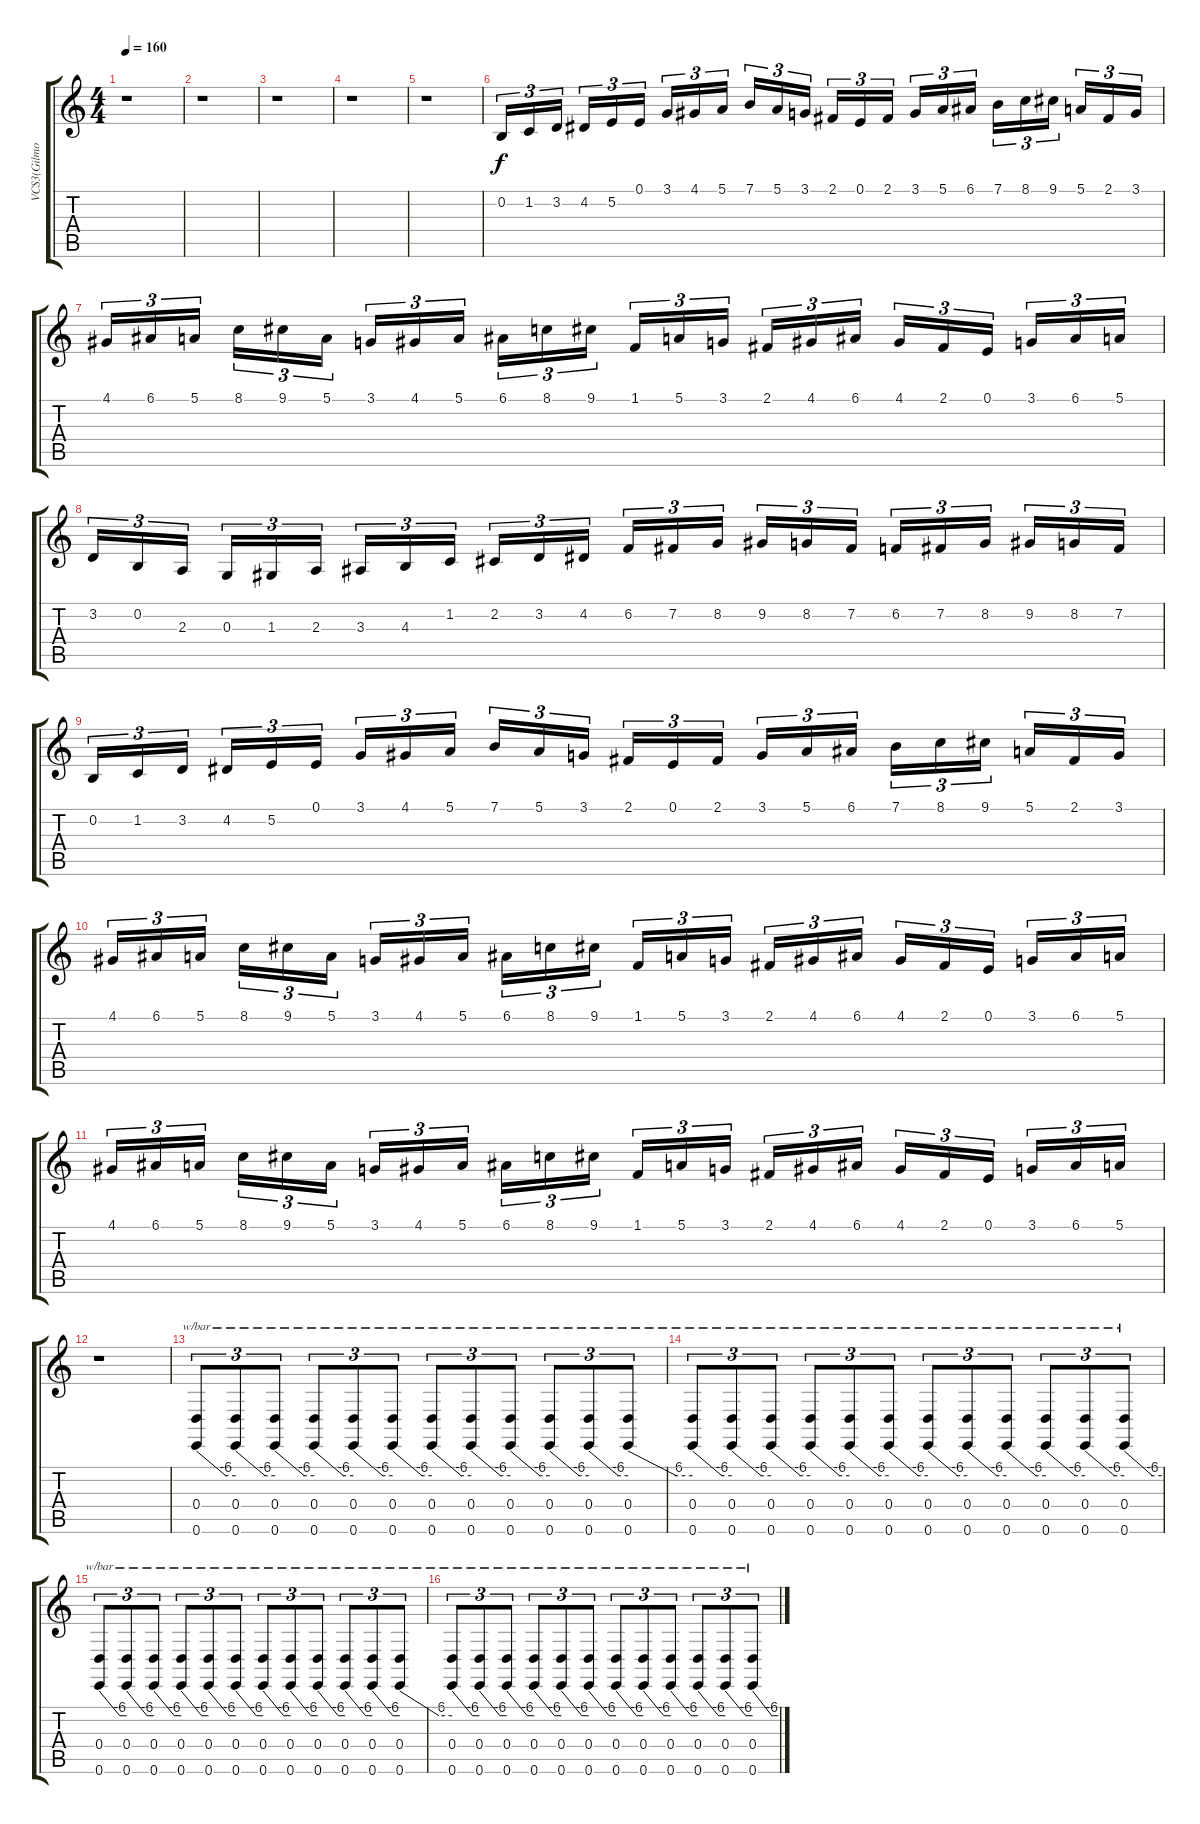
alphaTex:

\track ("VCS3(Gilmour)" "VCS3(Gilmo") {instrument lead2sawtooth}
\staff {score tabs}
\tuning (E4 B3 G3 D3 A2 E2) {hide}
\ts (4 4)
\tempo 160
\clef g2
\ks c
r.1{dy f} |
r.1 |
r.1 |
r.1 |
r.1 |
0.2.16{tu (3 2) volume 9} 1.2.16{tu (3 2)} 3.2.16{tu (3 2) beam splitsecondary} 4.2.16{tu (3 2)} 5.2.16{tu (3 2)} 0.1.16{tu (3 2)} 3.1.16{tu (3 2)} 4.1.16{tu (3 2)} 5.1.16{tu (3 2) beam splitsecondary} 7.1.16{tu (3 2)} 5.1.16{tu (3 2)} 3.1.16{tu (3 2)} 2.1.16{tu (3 2)} 0.1.16{tu (3 2)} 2.1.16{tu (3 2) beam splitsecondary} 3.1.16{tu (3 2)} 5.1.16{tu (3 2)} 6.1.16{tu (3 2)} 7.1.16{tu (3 2)} 8.1.16{tu (3 2)} 9.1.16{tu (3 2) beam splitsecondary} 5.1.16{tu (3 2)} 2.1.16{tu (3 2)} 3.1.16{tu (3 2)} |
4.1.16{tu (3 2)} 6.1.16{tu (3 2)} 5.1.16{tu (3 2) beam splitsecondary} 8.1.16{tu (3 2)} 9.1.16{tu (3 2)} 5.1.16{tu (3 2)} 3.1.16{tu (3 2)} 4.1.16{tu (3 2)} 5.1.16{tu (3 2) beam splitsecondary} 6.1.16{tu (3 2)} 8.1.16{tu (3 2)} 9.1.16{tu (3 2)} 1.1.16{tu (3 2)} 5.1.16{tu (3 2)} 3.1.16{tu (3 2) beam splitsecondary} 2.1.16{tu (3 2)} 4.1.16{tu (3 2)} 6.1.16{tu (3 2)} 4.1.16{tu (3 2)} 2.1.16{tu (3 2)} 0.1.16{tu (3 2) beam splitsecondary} 3.1.16{tu (3 2)} 6.1.16{tu (3 2)} 5.1.16{tu (3 2)} |
3.2.16{tu (3 2)} 0.2.16{tu (3 2)} 2.3.16{tu (3 2) beam splitsecondary} 0.3.16{tu (3 2)} 1.3.16{tu (3 2)} 2.3.16{tu (3 2)} 3.3.16{tu (3 2)} 4.3.16{tu (3 2)} 1.2.16{tu (3 2) beam splitsecondary} 2.2.16{tu (3 2)} 3.2.16{tu (3 2)} 4.2.16{tu (3 2)} 6.2.16{tu (3 2)} 7.2.16{tu (3 2)} 8.2.16{tu (3 2) beam splitsecondary} 9.2.16{tu (3 2)} 8.2.16{tu (3 2)} 7.2.16{tu (3 2)} 6.2.16{tu (3 2)} 7.2.16{tu (3 2)} 8.2.16{tu (3 2) beam splitsecondary} 9.2.16{tu (3 2)} 8.2.16{tu (3 2)} 7.2.16{tu (3 2)} |
0.2.16{tu (3 2)} 1.2.16{tu (3 2)} 3.2.16{tu (3 2) beam splitsecondary} 4.2.16{tu (3 2)} 5.2.16{tu (3 2)} 0.1.16{tu (3 2)} 3.1.16{tu (3 2)} 4.1.16{tu (3 2)} 5.1.16{tu (3 2) beam splitsecondary} 7.1.16{tu (3 2)} 5.1.16{tu (3 2)} 3.1.16{tu (3 2)} 2.1.16{tu (3 2)} 0.1.16{tu (3 2)} 2.1.16{tu (3 2) beam splitsecondary} 3.1.16{tu (3 2)} 5.1.16{tu (3 2)} 6.1.16{tu (3 2)} 7.1.16{tu (3 2)} 8.1.16{tu (3 2)} 9.1.16{tu (3 2) beam splitsecondary} 5.1.16{tu (3 2)} 2.1.16{tu (3 2)} 3.1.16{tu (3 2)} |
4.1.16{tu (3 2)} 6.1.16{tu (3 2)} 5.1.16{tu (3 2) beam splitsecondary} 8.1.16{tu (3 2)} 9.1.16{tu (3 2)} 5.1.16{tu (3 2)} 3.1.16{tu (3 2)} 4.1.16{tu (3 2)} 5.1.16{tu (3 2) beam splitsecondary} 6.1.16{tu (3 2)} 8.1.16{tu (3 2)} 9.1.16{tu (3 2)} 1.1.16{tu (3 2)} 5.1.16{tu (3 2)} 3.1.16{tu (3 2) beam splitsecondary} 2.1.16{tu (3 2)} 4.1.16{tu (3 2)} 6.1.16{tu (3 2)} 4.1.16{tu (3 2)} 2.1.16{tu (3 2)} 0.1.16{tu (3 2) beam splitsecondary} 3.1.16{tu (3 2)} 6.1.16{tu (3 2)} 5.1.16{tu (3 2)} |
4.1.16{tu (3 2) volume 8} 6.1.16{tu (3 2)} 5.1.16{tu (3 2) beam splitsecondary} 8.1.16{tu (3 2)} 9.1.16{tu (3 2)} 5.1.16{tu (3 2)} 3.1.16{tu (3 2)} 4.1.16{tu (3 2)} 5.1.16{tu (3 2) beam splitsecondary} 6.1.16{tu (3 2)} 8.1.16{tu (3 2)} 9.1.16{tu (3 2)} 1.1.16{tu (3 2)} 5.1.16{tu (3 2)} 3.1.16{tu (3 2) beam splitsecondary} 2.1.16{tu (3 2)} 4.1.16{tu (3 2)} 6.1.16{tu (3 2)} 4.1.16{tu (3 2)} 2.1.16{tu (3 2)} 0.1.16{tu (3 2) beam splitsecondary} 3.1.16{tu (3 2)} 6.1.16{tu (3 2)} 5.1.16{tu (3 2)} |
r.1 |
(0.4 0.6).8{tu (3 2) tbe (custom default 0 0 45 -24 60 -24) volume 13 instrument lead2sawtooth} (0.4 0.6).8{tu (3 2) tbe (custom default 0 0 45 -24 60 -24)} (0.4 0.6).8{tu (3 2) tbe (custom default 0 0 45 -24 60 -24)} (0.4 0.6).8{tu (3 2) tbe (custom default 0 0 45 -24 60 -24)} (0.4 0.6).8{tu (3 2) tbe (custom default 0 0 45 -24 60 -24)} (0.4 0.6).8{tu (3 2) tbe (custom default 0 0 45 -24 60 -24)} (0.4 0.6).8{tu (3 2) tbe (custom default 0 0 45 -24 60 -24)} (0.4 0.6).8{tu (3 2) tbe (custom default 0 0 45 -24 60 -24)} (0.4 0.6).8{tu (3 2) tbe (custom default 0 0 45 -24 60 -24)} (0.4 0.6).8{tu (3 2) tbe (custom default 0 0 45 -24 60 -24)} (0.4 0.6).8{tu (3 2) tbe (custom default 0 0 45 -24 60 -24)} (0.4 0.6).8{tu (3 2) tbe (custom default 0 0 45 -24 60 -24)} |
(0.4 0.6).8{tu (3 2) tbe (custom default 0 0 45 -24 60 -24) instrument lead2sawtooth} (0.4 0.6).8{tu (3 2) tbe (custom default 0 0 45 -24 60 -24)} (0.4 0.6).8{tu (3 2) tbe (custom default 0 0 45 -24 60 -24)} (0.4 0.6).8{tu (3 2) tbe (custom default 0 0 45 -24 60 -24)} (0.4 0.6).8{tu (3 2) tbe (custom default 0 0 45 -24 60 -24)} (0.4 0.6).8{tu (3 2) tbe (custom default 0 0 45 -24 60 -24)} (0.4 0.6).8{tu (3 2) tbe (custom default 0 0 45 -24 60 -24)} (0.4 0.6).8{tu (3 2) tbe (custom default 0 0 45 -24 60 -24)} (0.4 0.6).8{tu (3 2) tbe (custom default 0 0 45 -24 60 -24)} (0.4 0.6).8{tu (3 2) tbe (custom default 0 0 45 -24 60 -24)} (0.4 0.6).8{tu (3 2) tbe (custom default 0 0 45 -24 60 -24)} (0.4 0.6).8{tu (3 2) tbe (custom default 0 0 45 -24 60 -24)} |
(0.4 0.6).8{tu (3 2) tbe (custom default 0 0 45 -24 60 -24) instrument lead2sawtooth} (0.4 0.6).8{tu (3 2) tbe (custom default 0 0 45 -24 60 -24)} (0.4 0.6).8{tu (3 2) tbe (custom default 0 0 45 -24 60 -24)} (0.4 0.6).8{tu (3 2) tbe (custom default 0 0 45 -24 60 -24)} (0.4 0.6).8{tu (3 2) tbe (custom default 0 0 45 -24 60 -24)} (0.4 0.6).8{tu (3 2) tbe (custom default 0 0 45 -24 60 -24)} (0.4 0.6).8{tu (3 2) tbe (custom default 0 0 45 -24 60 -24)} (0.4 0.6).8{tu (3 2) tbe (custom default 0 0 45 -24 60 -24)} (0.4 0.6).8{tu (3 2) tbe (custom default 0 0 45 -24 60 -24)} (0.4 0.6).8{tu (3 2) tbe (custom default 0 0 45 -24 60 -24)} (0.4 0.6).8{tu (3 2) tbe (custom default 0 0 45 -24 60 -24)} (0.4 0.6).8{tu (3 2) tbe (custom default 0 0 45 -24 60 -24)} |
(0.4 0.6).8{tu (3 2) tbe (custom default 0 0 45 -24 60 -24) instrument lead2sawtooth} (0.4 0.6).8{tu (3 2) tbe (custom default 0 0 45 -24 60 -24)} (0.4 0.6).8{tu (3 2) tbe (custom default 0 0 45 -24 60 -24)} (0.4 0.6).8{tu (3 2) tbe (custom default 0 0 45 -24 60 -24)} (0.4 0.6).8{tu (3 2) tbe (custom default 0 0 45 -24 60 -24)} (0.4 0.6).8{tu (3 2) tbe (custom default 0 0 45 -24 60 -24)} (0.4 0.6).8{tu (3 2) tbe (custom default 0 0 45 -24 60 -24)} (0.4 0.6).8{tu (3 2) tbe (custom default 0 0 45 -24 60 -24)} (0.4 0.6).8{tu (3 2) tbe (custom default 0 0 45 -24 60 -24)} (0.4 0.6).8{tu (3 2) tbe (custom default 0 0 45 -24 60 -24)} (0.4 0.6).8{tu (3 2) tbe (custom default 0 0 45 -24 60 -24)} (0.4 0.6).8{tu (3 2) tbe (custom default 0 0 45 -24 60 -24)}
